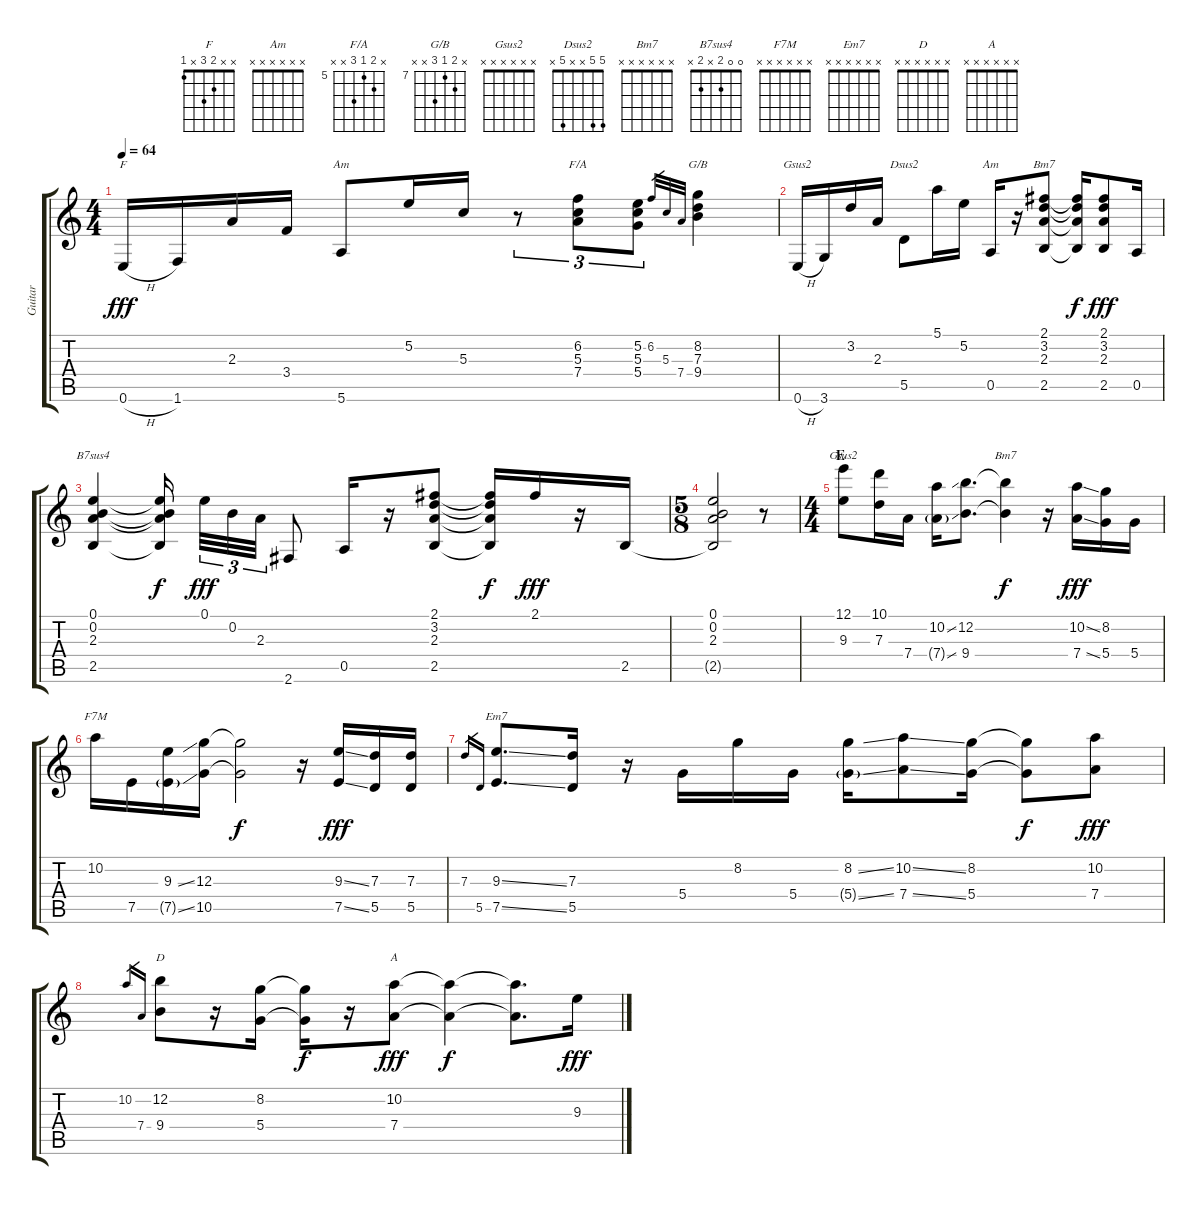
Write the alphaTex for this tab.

\track ("Guitar" "Guitar") {instrument acousticguitarsteel}
\staff {score tabs}
\tuning (E4 B3 G3 D3 A2 E2) {hide}
\chord ("F" x x 2 3 x 1)
\chord ("Am" x 5 5 x x 5)
\chord ("F/A" x 6 5 7 x x) {firstfret 5}
\chord ("G/B" x 8 7 9 x x) {firstfret 7}
\chord ("Gsus2" x 3 2 x x 3)
\chord ("Dsus2" 5 5 x x 5 x)
\chord ("Am" x x x x x x)
\chord ("Bm7" 2 3 2 x 2 x)
\chord ("B7sus4" 0 0 2 x 2 x)
\chord ("Gsus2" x x x x x x)
\chord ("Bm7" x x x x x x)
\chord ("F7M" x x x x x x)
\chord ("Em7" x x x x x x)
\chord ("D" x x x x x x)
\chord ("A" x x x x x x)
\ts (4 4)
\tempo 64
\clef g2
\ks c
0.6{h}.16{ch "F" dy fff} 1.6.16 2.3.16 3.4.16 5.6.8{ch "Am"} 5.2.16 5.3.16 r.8{tu (3 2)} (6.2 5.3 7.4).8{tu (3 2) ch "F/A"} (5.2 5.3 5.4).8{tu (3 2)} 6.2.32{gr} 5.3.32{gr} 7.4.32{gr} (8.2 7.3 9.4).4{ch "G/B"} |
0.6{h}.16{ch "Gsus2"} 3.6.16 3.2.16 2.3.16 5.5.8{ch "Dsus2"} 5.1.16 5.2.16 0.5.16{ch "Am"} r.16 (2.1 3.2 2.3 2.5).8{ch "Bm7"} (2.1{t} 3.2{t} 2.3{t} 2.5{t}).16{dy f} (2.1 3.2 2.3 2.5).8{dy fff} 0.5.16 |
(0.1 0.2 2.3 2.5).4{ch "B7sus4"} (0.1{t} 0.2{t} 2.3{t} 2.5{t}).16{dy f} 0.1.32{tu (3 2) dy fff} 0.2.32{tu (3 2)} 2.3.32{tu (3 2)} 2.6.8 0.5.16 r.16 (2.1 3.2 2.3 2.5).8 (2.1{t} 3.2{t} 2.3{t} 2.5{t}).16{dy f} 2.1.16{dy fff} r.16 2.5.16 |
\ts (5 8)
(0.1 0.2 2.3 2.5{t}).2 r.8 |
\ts (4 4)
\section ("" "E")
(12.1 9.3).8{ch "Gsus2"} (10.1 7.3).16 7.4.16 (10.2{ss} 7.4{ss g}).16 (12.2 9.4).8{d} (12.2{t} 9.4{t}).4{ch "Bm7" dy f} r.16 (10.2{ss} 7.4{ss}).16{dy fff} (8.2 5.4).16 5.4.16 |
10.2.16{ch "F7M"} 7.5.16 (9.3{ss} 7.5{ss g}).16 (12.3 10.5).16 (12.3{t} 10.5{t}).2{dy f} r.16 (9.3{ss} 7.5{ss}).16{dy fff} (7.3 5.5).16 (7.3 5.5).16 |
7.3.16{gr} 5.5.16{gr} (9.3{ss} 7.5{ss}).8{d ch "Em7"} (7.3 5.5).16 r.16 5.4.16 8.2.16 5.4.16 (8.2{ss} 5.4{ss g}).16 (10.2{ss} 7.4{ss}).8 (8.2 5.4).16 (8.2{t} 5.4{t}).8{dy f} (10.2 7.4).8{dy fff} |
10.2.16{gr} 7.4.16{gr} (12.2 9.4).8{ch "D"} r.16 (8.2 5.4).16 (8.2{t} 5.4{t}).16{dy f} r.16 (10.2 7.4).8{ch "A" dy fff} (10.2{t} 7.4{t}).4{dy f} (10.2{t} 7.4{t}).8{d} 9.3.16{dy fff}
